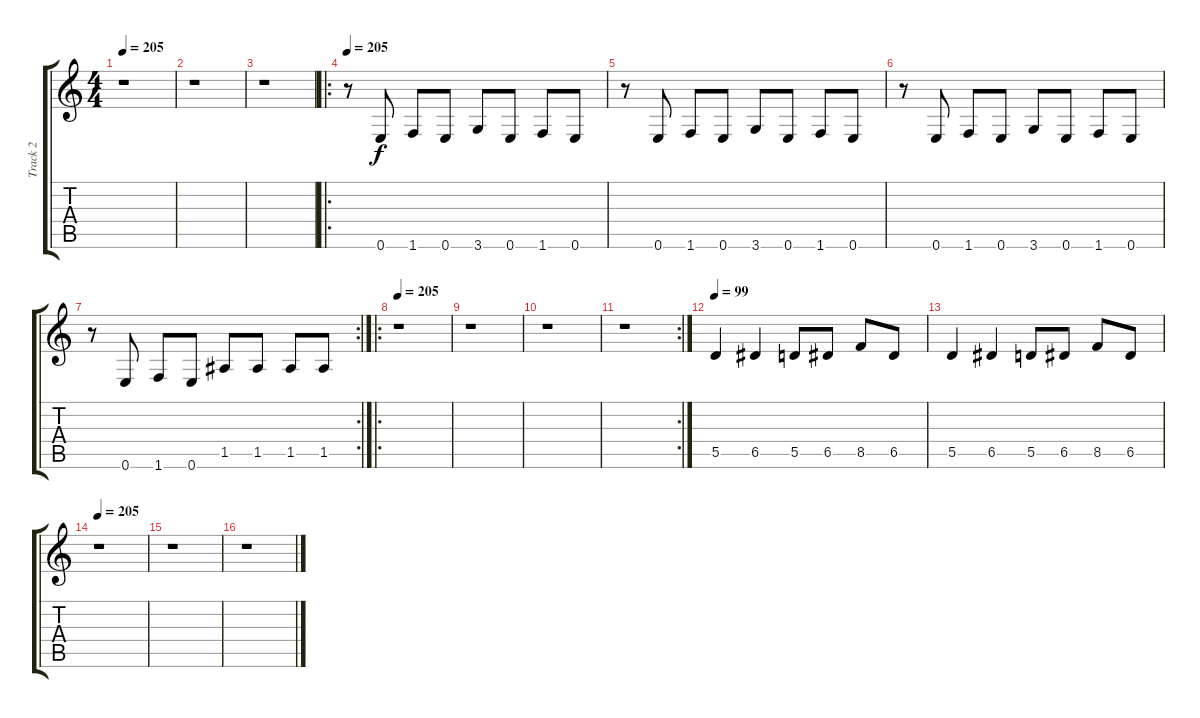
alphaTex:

\track ("Track 2" "Track 2") {instrument electricbasspick}
\staff {score tabs}
\tuning (E4 B3 G3 D3 A2 E2) {hide}
\ts (4 4)
\tempo 205
\clef g2
\ks c
r.1{dy f} |
r.1 |
r.1 |
\ro
\tempo 205
r.8{instrument electricbassfinger} 0.6.8 1.6.8 0.6.8 3.6.8 0.6.8 1.6.8 0.6.8 |
r.8 0.6.8 1.6.8 0.6.8 3.6.8 0.6.8 1.6.8 0.6.8 |
r.8 0.6.8 1.6.8 0.6.8 3.6.8 0.6.8 1.6.8 0.6.8 |
\rc 2
r.8 0.6.8 1.6.8 0.6.8 1.5.8 1.5.8 1.5.8 1.5.8 |
\ro
\tempo 205
r.1 |
r.1 |
r.1 |
\rc 2
r.1 |
\tempo 99
5.5.4{instrument electricbassfinger} 6.5.4 5.5.8 6.5.8 8.5.8 6.5.8 |
5.5.4 6.5.4 5.5.8 6.5.8 8.5.8 6.5.8 |
\tempo 205
r.1 |
r.1 |
r.1
